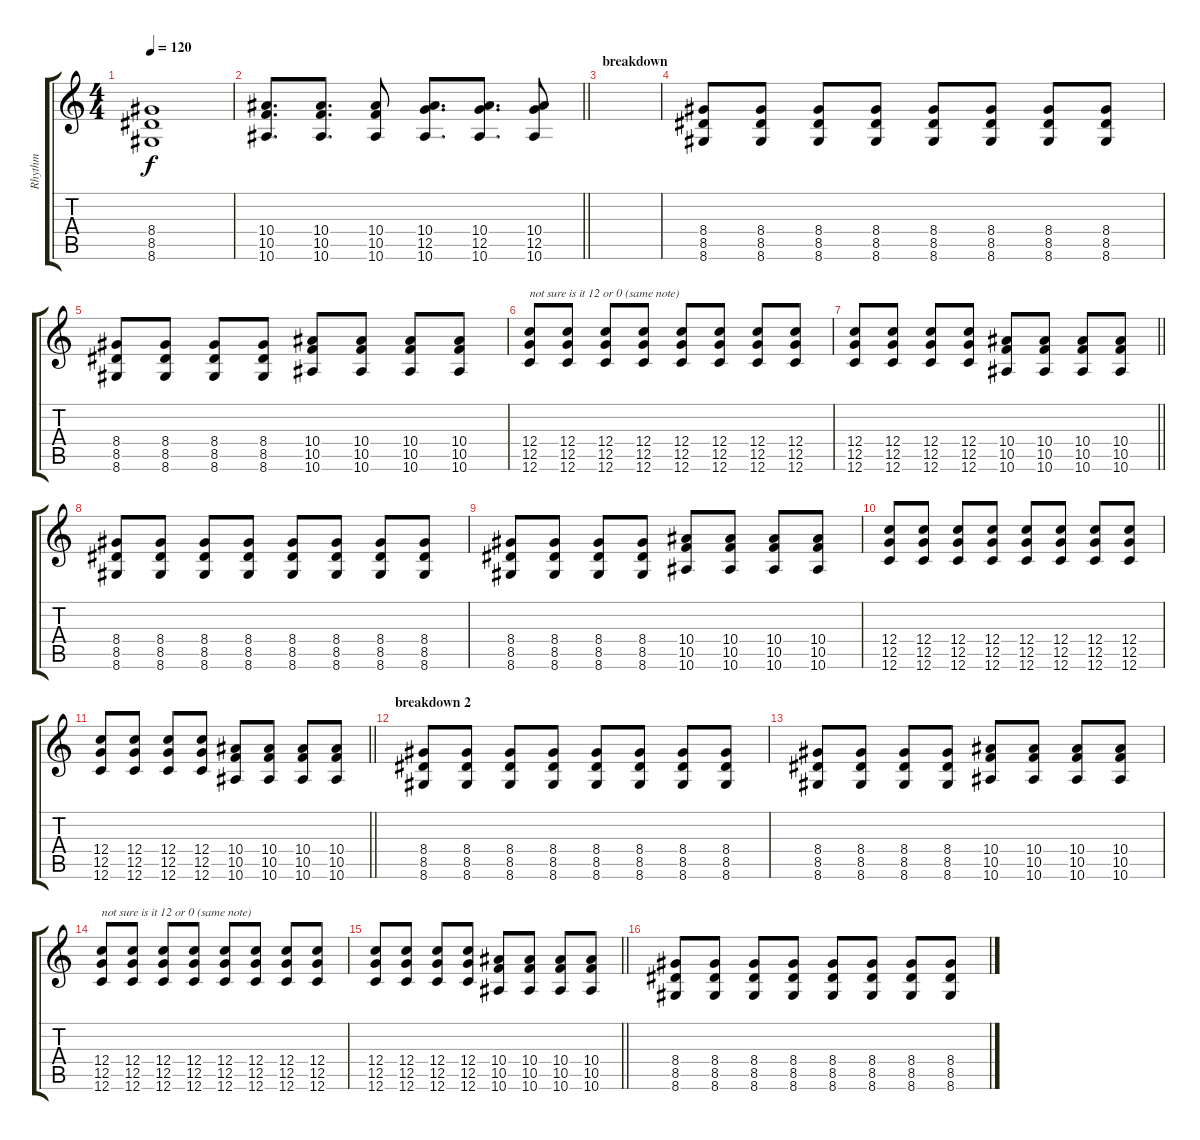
\track ("Rhythm" "Rhythm") {instrument overdrivenguitar}
\staff {score tabs}
\tuning (D4 A3 F3 C3 G2 C2) {hide}
\ts (4 4)
\tempo 120
\clef g2
\ks c
(8.4 8.5 8.6).1{dy f} |
\barLineRight lightlight
(10.4 10.5 10.6).8{d} (10.4 10.5 10.6).8{d} (10.4 10.5 10.6).8 (10.4 12.5 10.6).8{d} (10.4 12.5 10.6).8{d} (10.4 12.5 10.6).8 |
\section ("" "breakdown")
|
(8.4 8.5 8.6).8 (8.4 8.5 8.6).8 (8.4 8.5 8.6).8 (8.4 8.5 8.6).8 (8.4 8.5 8.6).8 (8.4 8.5 8.6).8 (8.4 8.5 8.6).8 (8.4 8.5 8.6).8 |
(8.4 8.5 8.6).8 (8.4 8.5 8.6).8 (8.4 8.5 8.6).8 (8.4 8.5 8.6).8 (10.4 10.5 10.6).8 (10.4 10.5 10.6).8 (10.4 10.5 10.6).8 (10.4 10.5 10.6).8 |
(12.4 12.5 12.6).8{txt "not sure is it 12 or 0 (same note)"} (12.4 12.5 12.6).8 (12.4 12.5 12.6).8 (12.4 12.5 12.6).8 (12.4 12.5 12.6).8 (12.4 12.5 12.6).8 (12.4 12.5 12.6).8 (12.4 12.5 12.6).8 |
\barLineRight lightlight
(12.4 12.5 12.6).8 (12.4 12.5 12.6).8 (12.4 12.5 12.6).8 (12.4 12.5 12.6).8 (10.4 10.5 10.6).8 (10.4 10.5 10.6).8 (10.4 10.5 10.6).8 (10.4 10.5 10.6).8 |
(8.4 8.5 8.6).8 (8.4 8.5 8.6).8 (8.4 8.5 8.6).8 (8.4 8.5 8.6).8 (8.4 8.5 8.6).8 (8.4 8.5 8.6).8 (8.4 8.5 8.6).8 (8.4 8.5 8.6).8 |
(8.4 8.5 8.6).8 (8.4 8.5 8.6).8 (8.4 8.5 8.6).8 (8.4 8.5 8.6).8 (10.4 10.5 10.6).8 (10.4 10.5 10.6).8 (10.4 10.5 10.6).8 (10.4 10.5 10.6).8 |
(12.4 12.5 12.6).8 (12.4 12.5 12.6).8 (12.4 12.5 12.6).8 (12.4 12.5 12.6).8 (12.4 12.5 12.6).8 (12.4 12.5 12.6).8 (12.4 12.5 12.6).8 (12.4 12.5 12.6).8 |
\barLineRight lightlight
(12.4 12.5 12.6).8 (12.4 12.5 12.6).8 (12.4 12.5 12.6).8 (12.4 12.5 12.6).8 (10.4 10.5 10.6).8 (10.4 10.5 10.6).8 (10.4 10.5 10.6).8 (10.4 10.5 10.6).8 |
\section ("" "breakdown 2")
(8.4 8.5 8.6).8 (8.4 8.5 8.6).8 (8.4 8.5 8.6).8 (8.4 8.5 8.6).8 (8.4 8.5 8.6).8 (8.4 8.5 8.6).8 (8.4 8.5 8.6).8 (8.4 8.5 8.6).8 |
(8.4 8.5 8.6).8 (8.4 8.5 8.6).8 (8.4 8.5 8.6).8 (8.4 8.5 8.6).8 (10.4 10.5 10.6).8 (10.4 10.5 10.6).8 (10.4 10.5 10.6).8 (10.4 10.5 10.6).8 |
(12.4 12.5 12.6).8{txt "not sure is it 12 or 0 (same note)"} (12.4 12.5 12.6).8 (12.4 12.5 12.6).8 (12.4 12.5 12.6).8 (12.4 12.5 12.6).8 (12.4 12.5 12.6).8 (12.4 12.5 12.6).8 (12.4 12.5 12.6).8 |
\barLineRight lightlight
(12.4 12.5 12.6).8 (12.4 12.5 12.6).8 (12.4 12.5 12.6).8 (12.4 12.5 12.6).8 (10.4 10.5 10.6).8 (10.4 10.5 10.6).8 (10.4 10.5 10.6).8 (10.4 10.5 10.6).8 |
(8.4 8.5 8.6).8 (8.4 8.5 8.6).8 (8.4 8.5 8.6).8 (8.4 8.5 8.6).8 (8.4 8.5 8.6).8 (8.4 8.5 8.6).8 (8.4 8.5 8.6).8 (8.4 8.5 8.6).8
